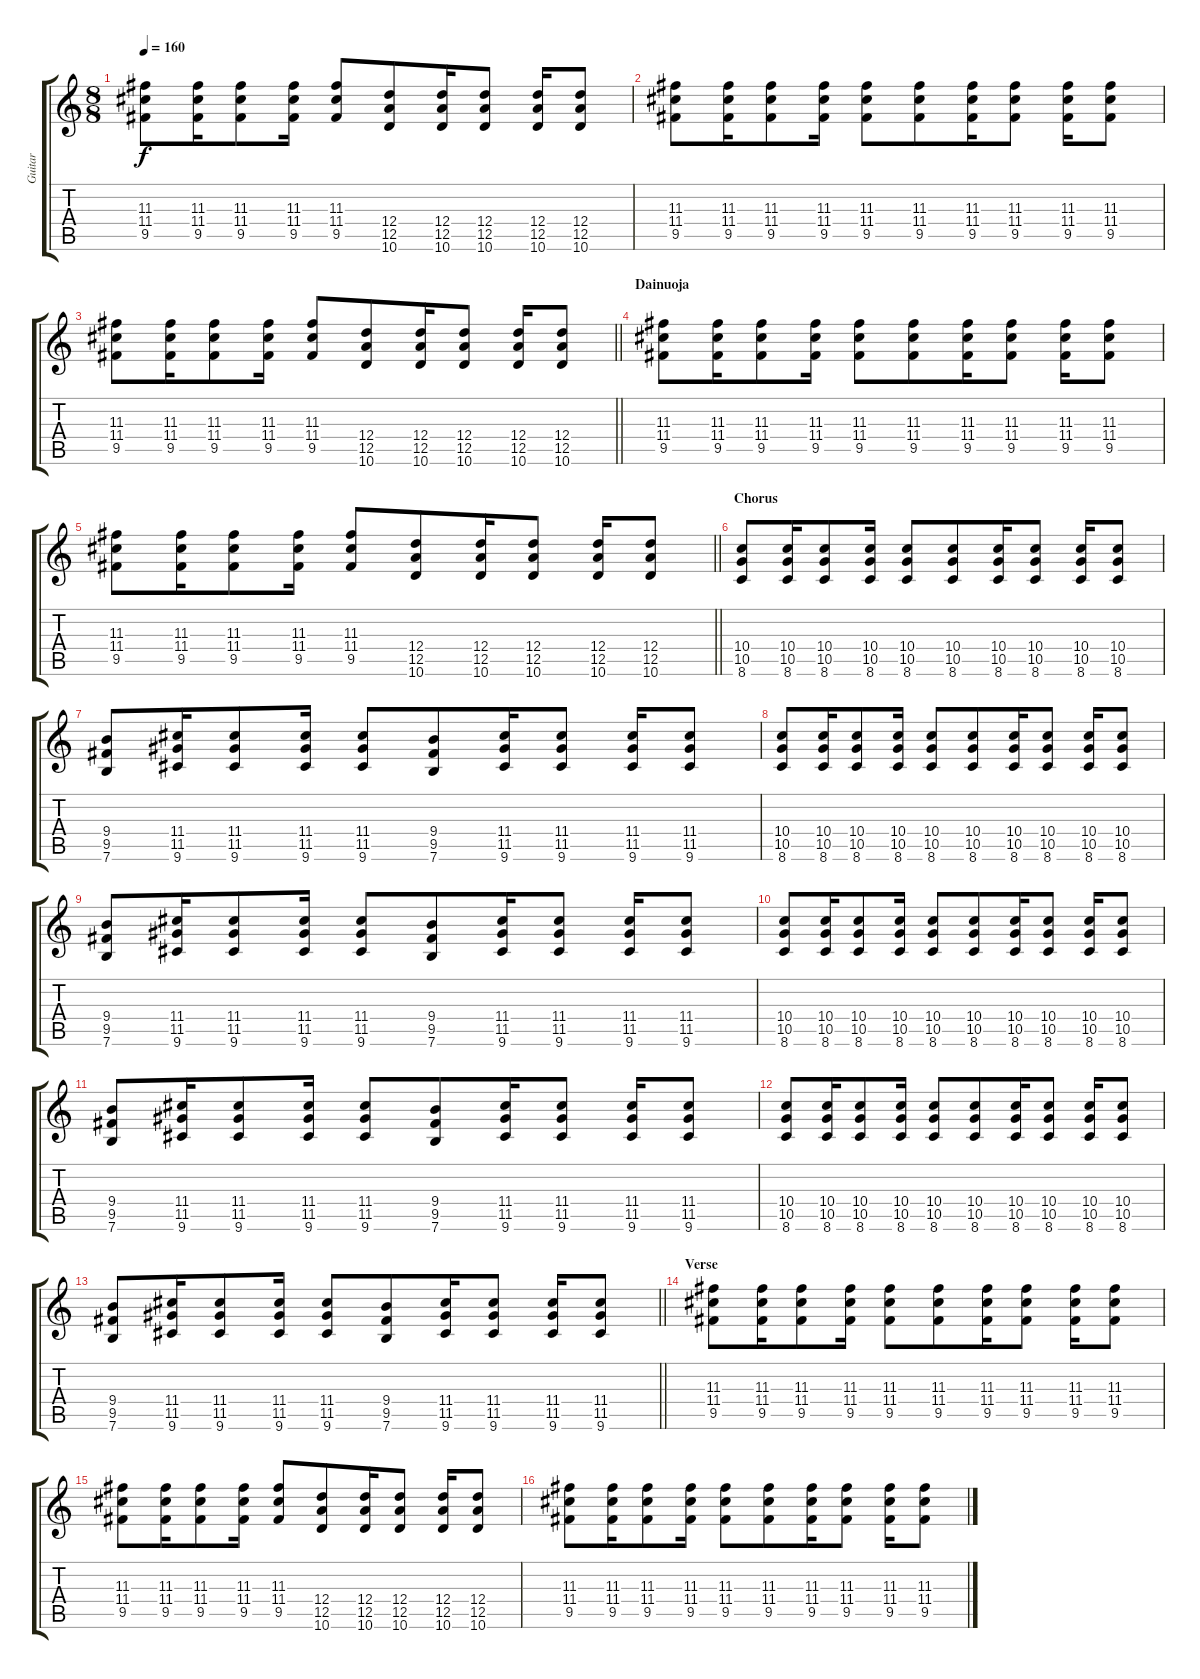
\track ("Guitar" "Guitar") {instrument distortionguitar}
\staff {score tabs}
\tuning (E4 B3 G3 D3 A2 E2) {hide}
\ts (8 8)
\tempo 160
\clef g2
\ks c
(11.3 11.4 9.5).8{dy f} (11.3 11.4 9.5).16 (11.3 11.4 9.5).8 (11.3 11.4 9.5).16 (11.3 11.4 9.5).8 (12.4 12.5 10.6).8 (12.4 12.5 10.6).16 (12.4 12.5 10.6).8 (12.4 12.5 10.6).16 (12.4 12.5 10.6).8 |
(11.3 11.4 9.5).8 (11.3 11.4 9.5).16 (11.3 11.4 9.5).8 (11.3 11.4 9.5).16 (11.3 11.4 9.5).8 (11.3 11.4 9.5).8 (11.3 11.4 9.5).16 (11.3 11.4 9.5).8 (11.3 11.4 9.5).16 (11.3 11.4 9.5).8 |
\barLineRight lightlight
(11.3 11.4 9.5).8 (11.3 11.4 9.5).16 (11.3 11.4 9.5).8 (11.3 11.4 9.5).16 (11.3 11.4 9.5).8 (12.4 12.5 10.6).8 (12.4 12.5 10.6).16 (12.4 12.5 10.6).8 (12.4 12.5 10.6).16 (12.4 12.5 10.6).8 |
\section ("" "Dainuoja")
(11.3 11.4 9.5).8 (11.3 11.4 9.5).16 (11.3 11.4 9.5).8 (11.3 11.4 9.5).16 (11.3 11.4 9.5).8 (11.3 11.4 9.5).8 (11.3 11.4 9.5).16 (11.3 11.4 9.5).8 (11.3 11.4 9.5).16 (11.3 11.4 9.5).8 |
\barLineRight lightlight
(11.3 11.4 9.5).8 (11.3 11.4 9.5).16 (11.3 11.4 9.5).8 (11.3 11.4 9.5).16 (11.3 11.4 9.5).8 (12.4 12.5 10.6).8 (12.4 12.5 10.6).16 (12.4 12.5 10.6).8 (12.4 12.5 10.6).16 (12.4 12.5 10.6).8 |
\section ("" "Chorus")
(10.4 10.5 8.6).8 (10.4 10.5 8.6).16 (10.4 10.5 8.6).8 (10.4 10.5 8.6).16 (10.4 10.5 8.6).8 (10.4 10.5 8.6).8 (10.4 10.5 8.6).16 (10.4 10.5 8.6).8 (10.4 10.5 8.6).16 (10.4 10.5 8.6).8 |
(9.4 9.5 7.6).8 (11.4 11.5 9.6).16 (11.4 11.5 9.6).8 (11.4 11.5 9.6).16 (11.4 11.5 9.6).8 (9.4 9.5 7.6).8 (11.4 11.5 9.6).16 (11.4 11.5 9.6).8 (11.4 11.5 9.6).16 (11.4 11.5 9.6).8 |
(10.4 10.5 8.6).8 (10.4 10.5 8.6).16 (10.4 10.5 8.6).8 (10.4 10.5 8.6).16 (10.4 10.5 8.6).8 (10.4 10.5 8.6).8 (10.4 10.5 8.6).16 (10.4 10.5 8.6).8 (10.4 10.5 8.6).16 (10.4 10.5 8.6).8 |
(9.4 9.5 7.6).8 (11.4 11.5 9.6).16 (11.4 11.5 9.6).8 (11.4 11.5 9.6).16 (11.4 11.5 9.6).8 (9.4 9.5 7.6).8 (11.4 11.5 9.6).16 (11.4 11.5 9.6).8 (11.4 11.5 9.6).16 (11.4 11.5 9.6).8 |
(10.4 10.5 8.6).8 (10.4 10.5 8.6).16 (10.4 10.5 8.6).8 (10.4 10.5 8.6).16 (10.4 10.5 8.6).8 (10.4 10.5 8.6).8 (10.4 10.5 8.6).16 (10.4 10.5 8.6).8 (10.4 10.5 8.6).16 (10.4 10.5 8.6).8 |
(9.4 9.5 7.6).8 (11.4 11.5 9.6).16 (11.4 11.5 9.6).8 (11.4 11.5 9.6).16 (11.4 11.5 9.6).8 (9.4 9.5 7.6).8 (11.4 11.5 9.6).16 (11.4 11.5 9.6).8 (11.4 11.5 9.6).16 (11.4 11.5 9.6).8 |
(10.4 10.5 8.6).8 (10.4 10.5 8.6).16 (10.4 10.5 8.6).8 (10.4 10.5 8.6).16 (10.4 10.5 8.6).8 (10.4 10.5 8.6).8 (10.4 10.5 8.6).16 (10.4 10.5 8.6).8 (10.4 10.5 8.6).16 (10.4 10.5 8.6).8 |
\barLineRight lightlight
(9.4 9.5 7.6).8 (11.4 11.5 9.6).16 (11.4 11.5 9.6).8 (11.4 11.5 9.6).16 (11.4 11.5 9.6).8 (9.4 9.5 7.6).8 (11.4 11.5 9.6).16 (11.4 11.5 9.6).8 (11.4 11.5 9.6).16 (11.4 11.5 9.6).8 |
\section ("" "Verse")
(11.3 11.4 9.5).8 (11.3 11.4 9.5).16 (11.3 11.4 9.5).8 (11.3 11.4 9.5).16 (11.3 11.4 9.5).8 (11.3 11.4 9.5).8 (11.3 11.4 9.5).16 (11.3 11.4 9.5).8 (11.3 11.4 9.5).16 (11.3 11.4 9.5).8 |
(11.3 11.4 9.5).8 (11.3 11.4 9.5).16 (11.3 11.4 9.5).8 (11.3 11.4 9.5).16 (11.3 11.4 9.5).8 (12.4 12.5 10.6).8 (12.4 12.5 10.6).16 (12.4 12.5 10.6).8 (12.4 12.5 10.6).16 (12.4 12.5 10.6).8 |
(11.3 11.4 9.5).8 (11.3 11.4 9.5).16 (11.3 11.4 9.5).8 (11.3 11.4 9.5).16 (11.3 11.4 9.5).8 (11.3 11.4 9.5).8 (11.3 11.4 9.5).16 (11.3 11.4 9.5).8 (11.3 11.4 9.5).16 (11.3 11.4 9.5).8
